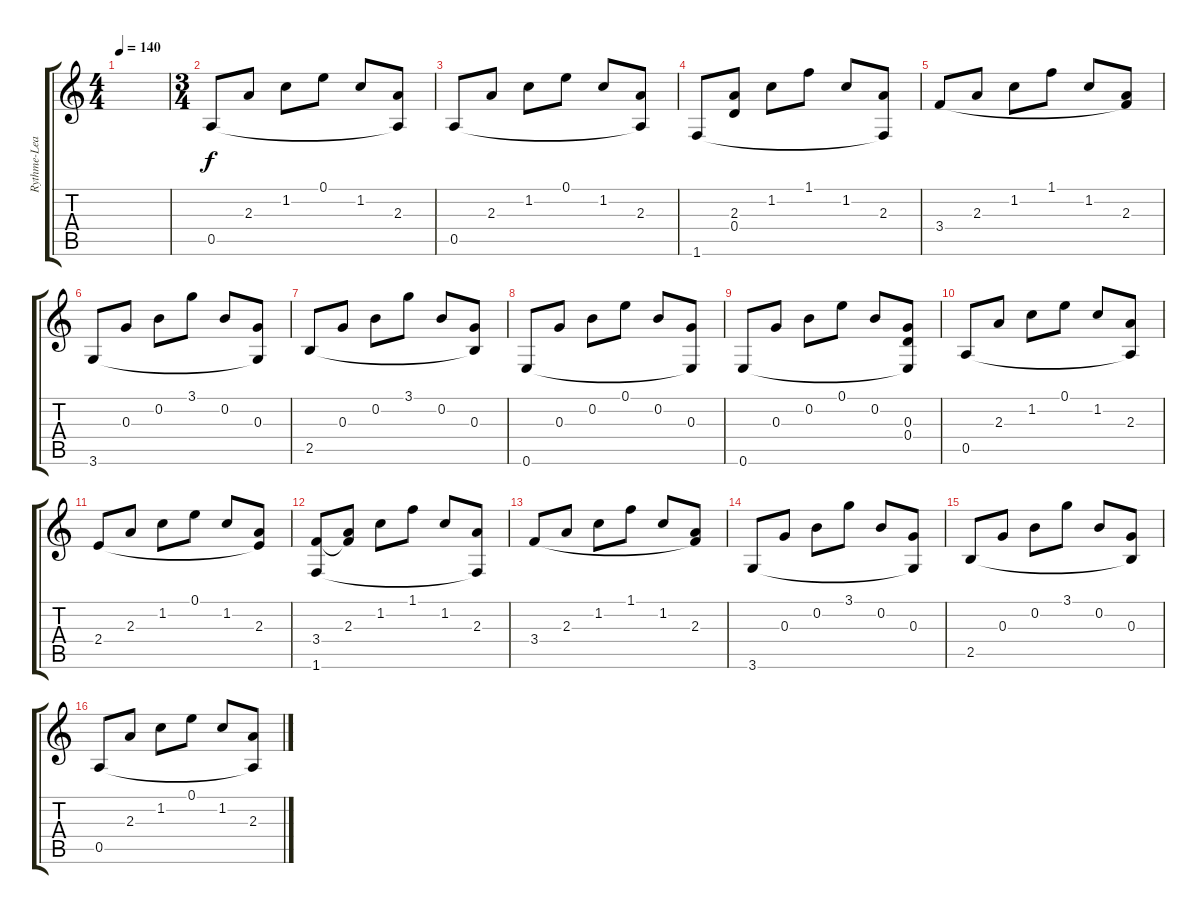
\track ("Rythme-Lead piano" "Rythme-Lea") {instrument acousticguitarsteel}
\staff {score tabs}
\tuning (E4 B3 G3 D3 A2 E2) {hide}
\ts (4 4)
\tempo 140
\clef g2
\ks c
|
\ts (3 4)
0.5.8 2.3.8 1.2.8 0.1.8 1.2.8 (2.3 0.5{t}).8 |
0.5.8 2.3.8 1.2.8 0.1.8 1.2.8 (2.3 0.5{t}).8 |
1.6.8 (2.3 0.4).8 1.2.8 1.1.8 1.2.8 (2.3 1.6{t}).8 |
3.4.8 2.3.8 1.2.8 1.1.8 1.2.8 (2.3 3.4{t}).8 |
3.6.8 0.3.8 0.2.8 3.1.8 0.2.8 (0.3 3.6{t}).8 |
2.5.8 0.3.8 0.2.8 3.1.8 0.2.8 (0.3 2.5{t}).8 |
0.6.8 0.3.8 0.2.8 0.1.8 0.2.8 (0.3 0.6{t}).8 |
0.6.8 0.3.8 0.2.8 0.1.8 0.2.8 (0.3 0.4 0.6{t}).8 |
0.5.8 2.3.8 1.2.8 0.1.8 1.2.8 (2.3 0.5{t}).8 |
2.4.8 2.3.8 1.2.8 0.1.8 1.2.8 (2.3 2.4{t}).8 |
(3.4 1.6).8 (2.3 3.4{t}).8 1.2.8 1.1.8 1.2.8 (2.3 1.6{t}).8 |
3.4.8 2.3.8 1.2.8 1.1.8 1.2.8 (2.3 3.4{t}).8 |
3.6.8 0.3.8 0.2.8 3.1.8 0.2.8 (0.3 3.6{t}).8 |
2.5.8 0.3.8 0.2.8 3.1.8 0.2.8 (0.3 2.5{t}).8 |
0.5.8 2.3.8 1.2.8 0.1.8 1.2.8 (2.3 0.5{t}).8
